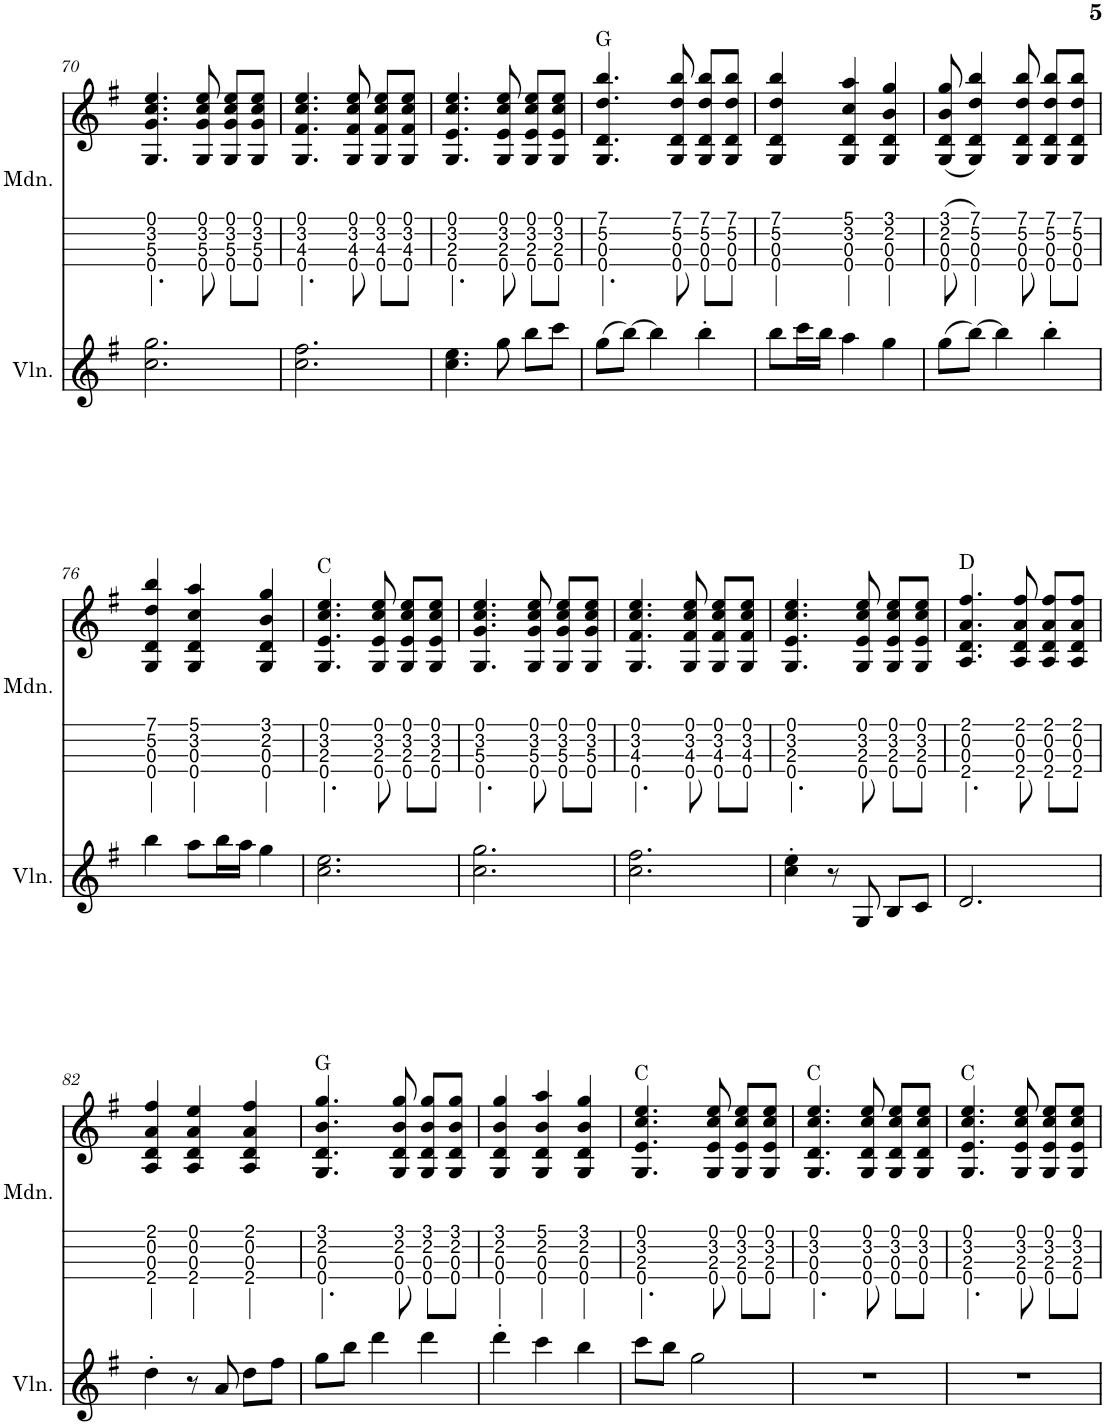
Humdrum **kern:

**kern	**kern	**kern	**harte
*part2	*part1	*part1	*part1
*staff3	*staff2	*staff1	*
*I"Violin	*I"Mandolin	*	*
*I'Vln.	*I'Mdn.	*	*
!!LO:PB:g=z
*clefG2	*	*clefG2	*
*k[f#]	*k[f#]	*k[f#]	*
*M3/4	*M3/4	*M3/4	*
=70	=70	=70	=70
2.cc\ 2.gg\	4.G\ 4.g\ 4.cc\ 4.ee\	4.G/ 4.g/ 4.cc/ 4.ee/	.
.	8G\ 8g\ 8cc\ 8ee\	8G/ 8g/ 8cc/ 8ee/	.
.	8G\ 8g\ 8cc\ 8ee\L	8G/ 8g/ 8cc/ 8ee/L	.
.	8G\ 8g\ 8cc\ 8ee\J	8G/ 8g/ 8cc/ 8ee/J	.
=71	=71	=71	=71
2.cc\ 2.ff#\	4.G\ 4.f#\ 4.cc\ 4.ee\	4.G/ 4.f#/ 4.cc/ 4.ee/	.
.	8G\ 8f#\ 8cc\ 8ee\	8G/ 8f#/ 8cc/ 8ee/	.
.	8G\ 8f#\ 8cc\ 8ee\L	8G/ 8f#/ 8cc/ 8ee/L	.
.	8G\ 8f#\ 8cc\ 8ee\J	8G/ 8f#/ 8cc/ 8ee/J	.
=72	=72	=72	=72
4.cc\ 4.ee\	4.G\ 4.e\ 4.cc\ 4.ee\	4.G/ 4.e/ 4.cc/ 4.ee/	.
8gg\	8G\ 8e\ 8cc\ 8ee\	8G/ 8e/ 8cc/ 8ee/	.
8bb\L	8G\ 8e\ 8cc\ 8ee\L	8G/ 8e/ 8cc/ 8ee/L	.
8ccc\J	8G\ 8e\ 8cc\ 8ee\J	8G/ 8e/ 8cc/ 8ee/J	.
=73	=73	=73	=73
(8gg\L	4.G\ 4.d\ 4.dd\ 4.bb\	4.G/ 4.d/ 4.dd/ 4.bb/	G:maj
[8bb\J)	.	.	.
4bb\]	.	.	.
.	8G\ 8d\ 8dd\ 8bb\	8G/ 8d/ 8dd/ 8bb/	.
4bb'\	8G\ 8d\ 8dd\ 8bb\L	8G/ 8d/ 8dd/ 8bb/L	.
.	8G\ 8d\ 8dd\ 8bb\J	8G/ 8d/ 8dd/ 8bb/J	.
=74	=74	=74	=74
8bb\L	4G\ 4d\ 4dd\ 4bb\	4G/ 4d/ 4dd/ 4bb/	.
16ccc\L	.	.	.
16bb\JJ	.	.	.
4aa\	4G\ 4d\ 4cc\ 4aa\	4G/ 4d/ 4cc/ 4aa/	.
4gg\	4G\ 4d\ 4b\ 4gg\	4G/ 4d/ 4b/ 4gg/	.
=75	=75	=75	=75
(8gg\L	8G\ 8d\ 8b\ 8gg\	(8G/ 8d/ 8b/ 8gg/	.
[8bb\J)	4G\ 4d\ 4dd\ 4bb\	4G/ 4d/ 4dd/ 4bb/)	.
4bb\]	.	.	.
.	8G\ 8d\ 8dd\ 8bb\	8G/ 8d/ 8dd/ 8bb/	.
4bb'\	8G\ 8d\ 8dd\ 8bb\L	8G/ 8d/ 8dd/ 8bb/L	.
.	8G\ 8d\ 8dd\ 8bb\J	8G/ 8d/ 8dd/ 8bb/J	.
!!LO:LB:g=z
=76	=76	=76	=76
4bb\	4G\ 4d\ 4dd\ 4bb\	4G/ 4d/ 4dd/ 4bb/	.
8aa\L	4G\ 4d\ 4cc\ 4aa\	4G/ 4d/ 4cc/ 4aa/	.
16bb\L	.	.	.
16aa\JJ	.	.	.
4gg\	4G\ 4d\ 4b\ 4gg\	4G/ 4d/ 4b/ 4gg/	.
=77	=77	=77	=77
2.cc\ 2.ee\	4.G\ 4.e\ 4.cc\ 4.ee\	4.G/ 4.e/ 4.cc/ 4.ee/	C:maj
.	8G\ 8e\ 8cc\ 8ee\	8G/ 8e/ 8cc/ 8ee/	.
.	8G\ 8e\ 8cc\ 8ee\L	8G/ 8e/ 8cc/ 8ee/L	.
.	8G\ 8e\ 8cc\ 8ee\J	8G/ 8e/ 8cc/ 8ee/J	.
=78	=78	=78	=78
2.cc\ 2.gg\	4.G\ 4.g\ 4.cc\ 4.ee\	4.G/ 4.g/ 4.cc/ 4.ee/	.
.	8G\ 8g\ 8cc\ 8ee\	8G/ 8g/ 8cc/ 8ee/	.
.	8G\ 8g\ 8cc\ 8ee\L	8G/ 8g/ 8cc/ 8ee/L	.
.	8G\ 8g\ 8cc\ 8ee\J	8G/ 8g/ 8cc/ 8ee/J	.
=79	=79	=79	=79
2.cc\ 2.ff#\	4.G\ 4.f#\ 4.cc\ 4.ee\	4.G/ 4.f#/ 4.cc/ 4.ee/	.
.	8G\ 8f#\ 8cc\ 8ee\	8G/ 8f#/ 8cc/ 8ee/	.
.	8G\ 8f#\ 8cc\ 8ee\L	8G/ 8f#/ 8cc/ 8ee/L	.
.	8G\ 8f#\ 8cc\ 8ee\J	8G/ 8f#/ 8cc/ 8ee/J	.
=80	=80	=80	=80
4cc\' 4ee\'	4.G\ 4.e\ 4.cc\ 4.ee\	4.G/ 4.e/ 4.cc/ 4.ee/	.
8r	.	.	.
8G/	8G\ 8e\ 8cc\ 8ee\	8G/ 8e/ 8cc/ 8ee/	.
8B/L	8G\ 8e\ 8cc\ 8ee\L	8G/ 8e/ 8cc/ 8ee/L	.
8c/J	8G\ 8e\ 8cc\ 8ee\J	8G/ 8e/ 8cc/ 8ee/J	.
=81	=81	=81	=81
2.d/	4.A\ 4.d\ 4.a\ 4.ff#\	4.A/ 4.d/ 4.a/ 4.ff#/	D:maj
.	8A\ 8d\ 8a\ 8ff#X\	8A/ 8d/ 8a/ 8ff#/	.
.	8A\ 8d\ 8a\ 8ff#\L	8A/ 8d/ 8a/ 8ff#/L	.
.	8A\ 8d\ 8a\ 8ff#\J	8A/ 8d/ 8a/ 8ff#/J	.
!!LO:LB:g=z
=82	=82	=82	=82
4dd'\	4A\ 4d\ 4a\ 4ff#\	4A/ 4d/ 4a/ 4ff#/	.
8r	4A\ 4d\ 4a\ 4ee\	4A/ 4d/ 4a/ 4ee/	.
8a/	.	.	.
8dd\L	4A\ 4d\ 4a\ 4ff#X\	4A/ 4d/ 4a/ 4ff#/	.
8ff#\J	.	.	.
=83	=83	=83	=83
8gg\L	4.G\ 4.d\ 4.b\ 4.gg\	4.G/ 4.d/ 4.b/ 4.gg/	G:maj
8bb\J	.	.	.
4ddd\	.	.	.
.	8G\ 8d\ 8b\ 8gg\	8G/ 8d/ 8b/ 8gg/	.
4ddd\	8G\ 8d\ 8b\ 8gg\L	8G/ 8d/ 8b/ 8gg/L	.
.	8G\ 8d\ 8b\ 8gg\J	8G/ 8d/ 8b/ 8gg/J	.
=84	=84	=84	=84
4ddd'\	4G\ 4d\ 4b\ 4gg\	4G/ 4d/ 4b/ 4gg/	.
4ccc\	4G\ 4d\ 4b\ 4aa\	4G/ 4d/ 4b/ 4aa/	.
4bb\	4G\ 4d\ 4b\ 4gg\	4G/ 4d/ 4b/ 4gg/	.
=85	=85	=85	=85
8ccc\L	4.G\ 4.e\ 4.cc\ 4.ee\	4.G/ 4.e/ 4.cc/ 4.ee/	C:maj
8bb\J	.	.	.
2gg\	.	.	.
.	8G\ 8e\ 8cc\ 8ee\	8G/ 8e/ 8cc/ 8ee/	.
.	8G\ 8e\ 8cc\ 8ee\L	8G/ 8e/ 8cc/ 8ee/L	.
.	8G\ 8e\ 8cc\ 8ee\J	8G/ 8e/ 8cc/ 8ee/J	.
=86	=86	=86	=86
2.r	4.G\ 4.d\ 4.cc\ 4.ee\	4.G/ 4.d/ 4.cc/ 4.ee/	C:maj
.	8G\ 8d\ 8cc\ 8ee\	8G/ 8d/ 8cc/ 8ee/	.
.	8G\ 8d\ 8cc\ 8ee\L	8G/ 8d/ 8cc/ 8ee/L	.
.	8G\ 8d\ 8cc\ 8ee\J	8G/ 8d/ 8cc/ 8ee/J	.
=87	=87	=87	=87
2.r	4.G\ 4.e\ 4.cc\ 4.ee\	4.G/ 4.e/ 4.cc/ 4.ee/	C:maj
.	8G\ 8e\ 8cc\ 8ee\	8G/ 8e/ 8cc/ 8ee/	.
.	8G\ 8e\ 8cc\ 8ee\L	8G/ 8e/ 8cc/ 8ee/L	.
.	8G\ 8e\ 8cc\ 8ee\J	8G/ 8e/ 8cc/ 8ee/J	.
=	=	=	=
*-	*-	*-	*-
